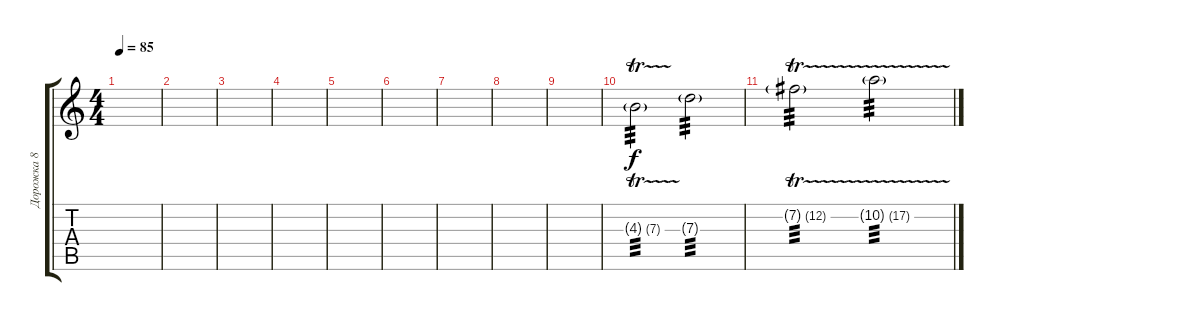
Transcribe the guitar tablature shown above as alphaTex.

\track ("Дорожка 8" "Дорожка 8") {instrument electricguitarjazz}
\staff {score tabs}
\tuning (E4 B3 G3 D3 A2 E2) {hide}
\ts (4 4)
\tempo 85
\clef g2
\ks c
|
|
|
|
|
|
|
|
|
4.3{tr (7 16) g}.2{tp 3} 7.3{g}.2{tp 3} |
7.2{tr (12 16) g}.2{tp 3} 10.2{tr (17 16) g}.2{tp 3}
